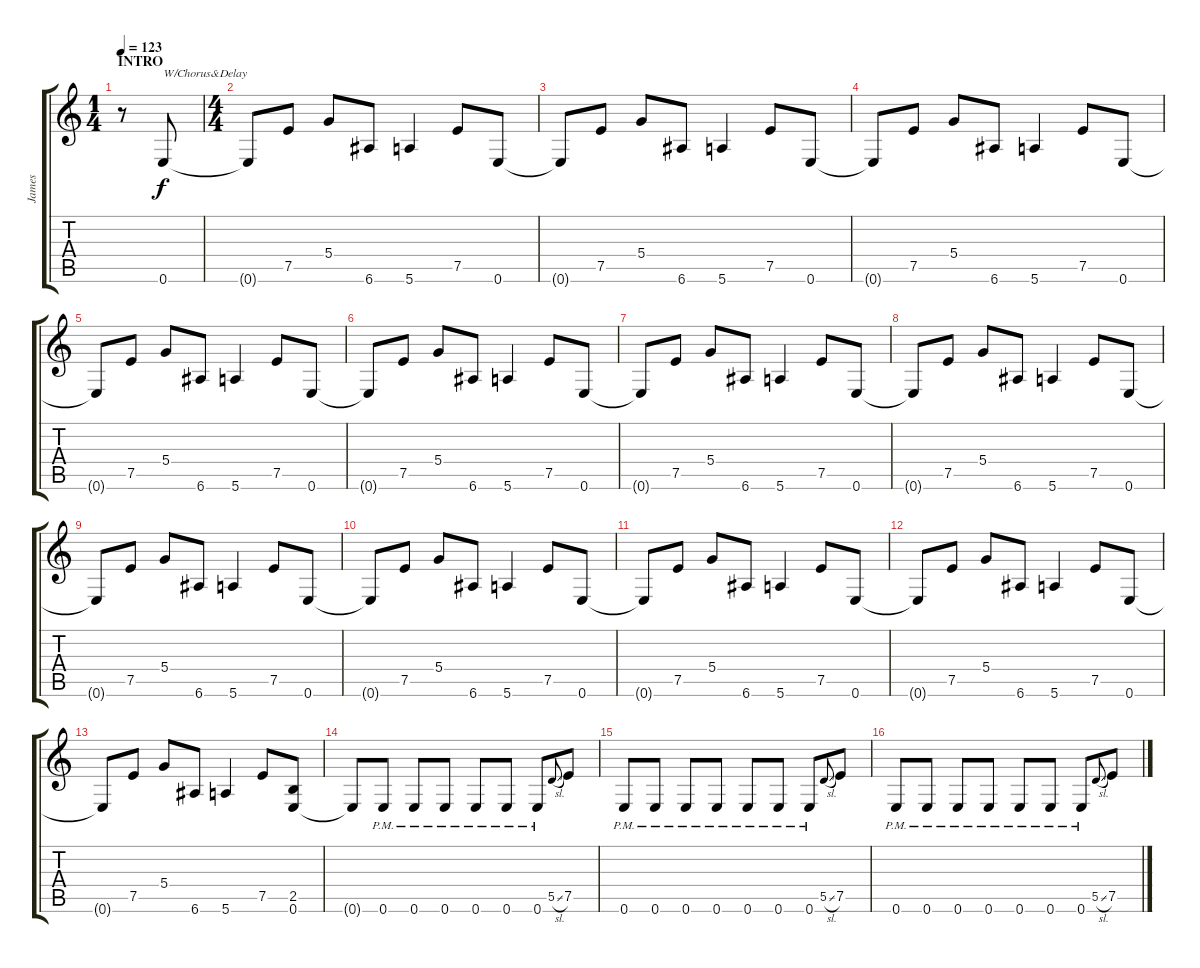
\track ("James" "James") {instrument overdrivenguitar}
\staff {score tabs}
\tuning (E4 B3 G3 D3 A2 E2) {hide}
\ts (1 4)
\section ("" "INTRO")
\tempo 123
\clef g2
\ks c
r.8{dy f instrument electricguitarclean} 0.6.8{txt "W/Chorus&Delay"} |
\ts (4 4)
0.6{t}.8 7.5.8 5.4.8 6.6.8 5.6.4 7.5.8 0.6.8 |
0.6{t}.8 7.5.8 5.4.8 6.6.8 5.6.4 7.5.8 0.6.8 |
0.6{t}.8 7.5.8 5.4.8 6.6.8 5.6.4 7.5.8 0.6.8 |
0.6{t}.8 7.5.8 5.4.8 6.6.8 5.6.4 7.5.8 0.6.8 |
0.6{t}.8 7.5.8 5.4.8 6.6.8 5.6.4 7.5.8 0.6.8 |
0.6{t}.8 7.5.8 5.4.8 6.6.8 5.6.4 7.5.8 0.6.8 |
0.6{t}.8 7.5.8 5.4.8 6.6.8 5.6.4 7.5.8 0.6.8 |
0.6{t}.8 7.5.8 5.4.8 6.6.8 5.6.4 7.5.8 0.6.8 |
0.6{t}.8 7.5.8 5.4.8 6.6.8 5.6.4 7.5.8 0.6.8 |
0.6{t}.8 7.5.8 5.4.8 6.6.8 5.6.4 7.5.8 0.6.8 |
0.6{t}.8 7.5.8 5.4.8 6.6.8 5.6.4 7.5.8 0.6.8 |
0.6{t}.8 7.5.8 5.4.8 6.6.8 5.6.4 7.5.8 (2.5 0.6).8{instrument overdrivenguitar} |
0.6{t}.8 0.6{pm}.8 0.6{pm}.8 0.6{pm}.8 0.6{pm}.8 0.6{pm}.8 0.6{pm}.8 5.5{sl}.8{gr onbeat} 7.5.8 |
0.6{pm}.8 0.6{pm}.8 0.6{pm}.8 0.6{pm}.8 0.6{pm}.8 0.6{pm}.8 0.6{pm}.8 5.5{sl}.8{gr onbeat} 7.5.8 |
0.6{pm}.8 0.6{pm}.8 0.6{pm}.8 0.6{pm}.8 0.6{pm}.8 0.6{pm}.8 0.6{pm}.8 5.5{sl}.8{gr onbeat} 7.5.8
